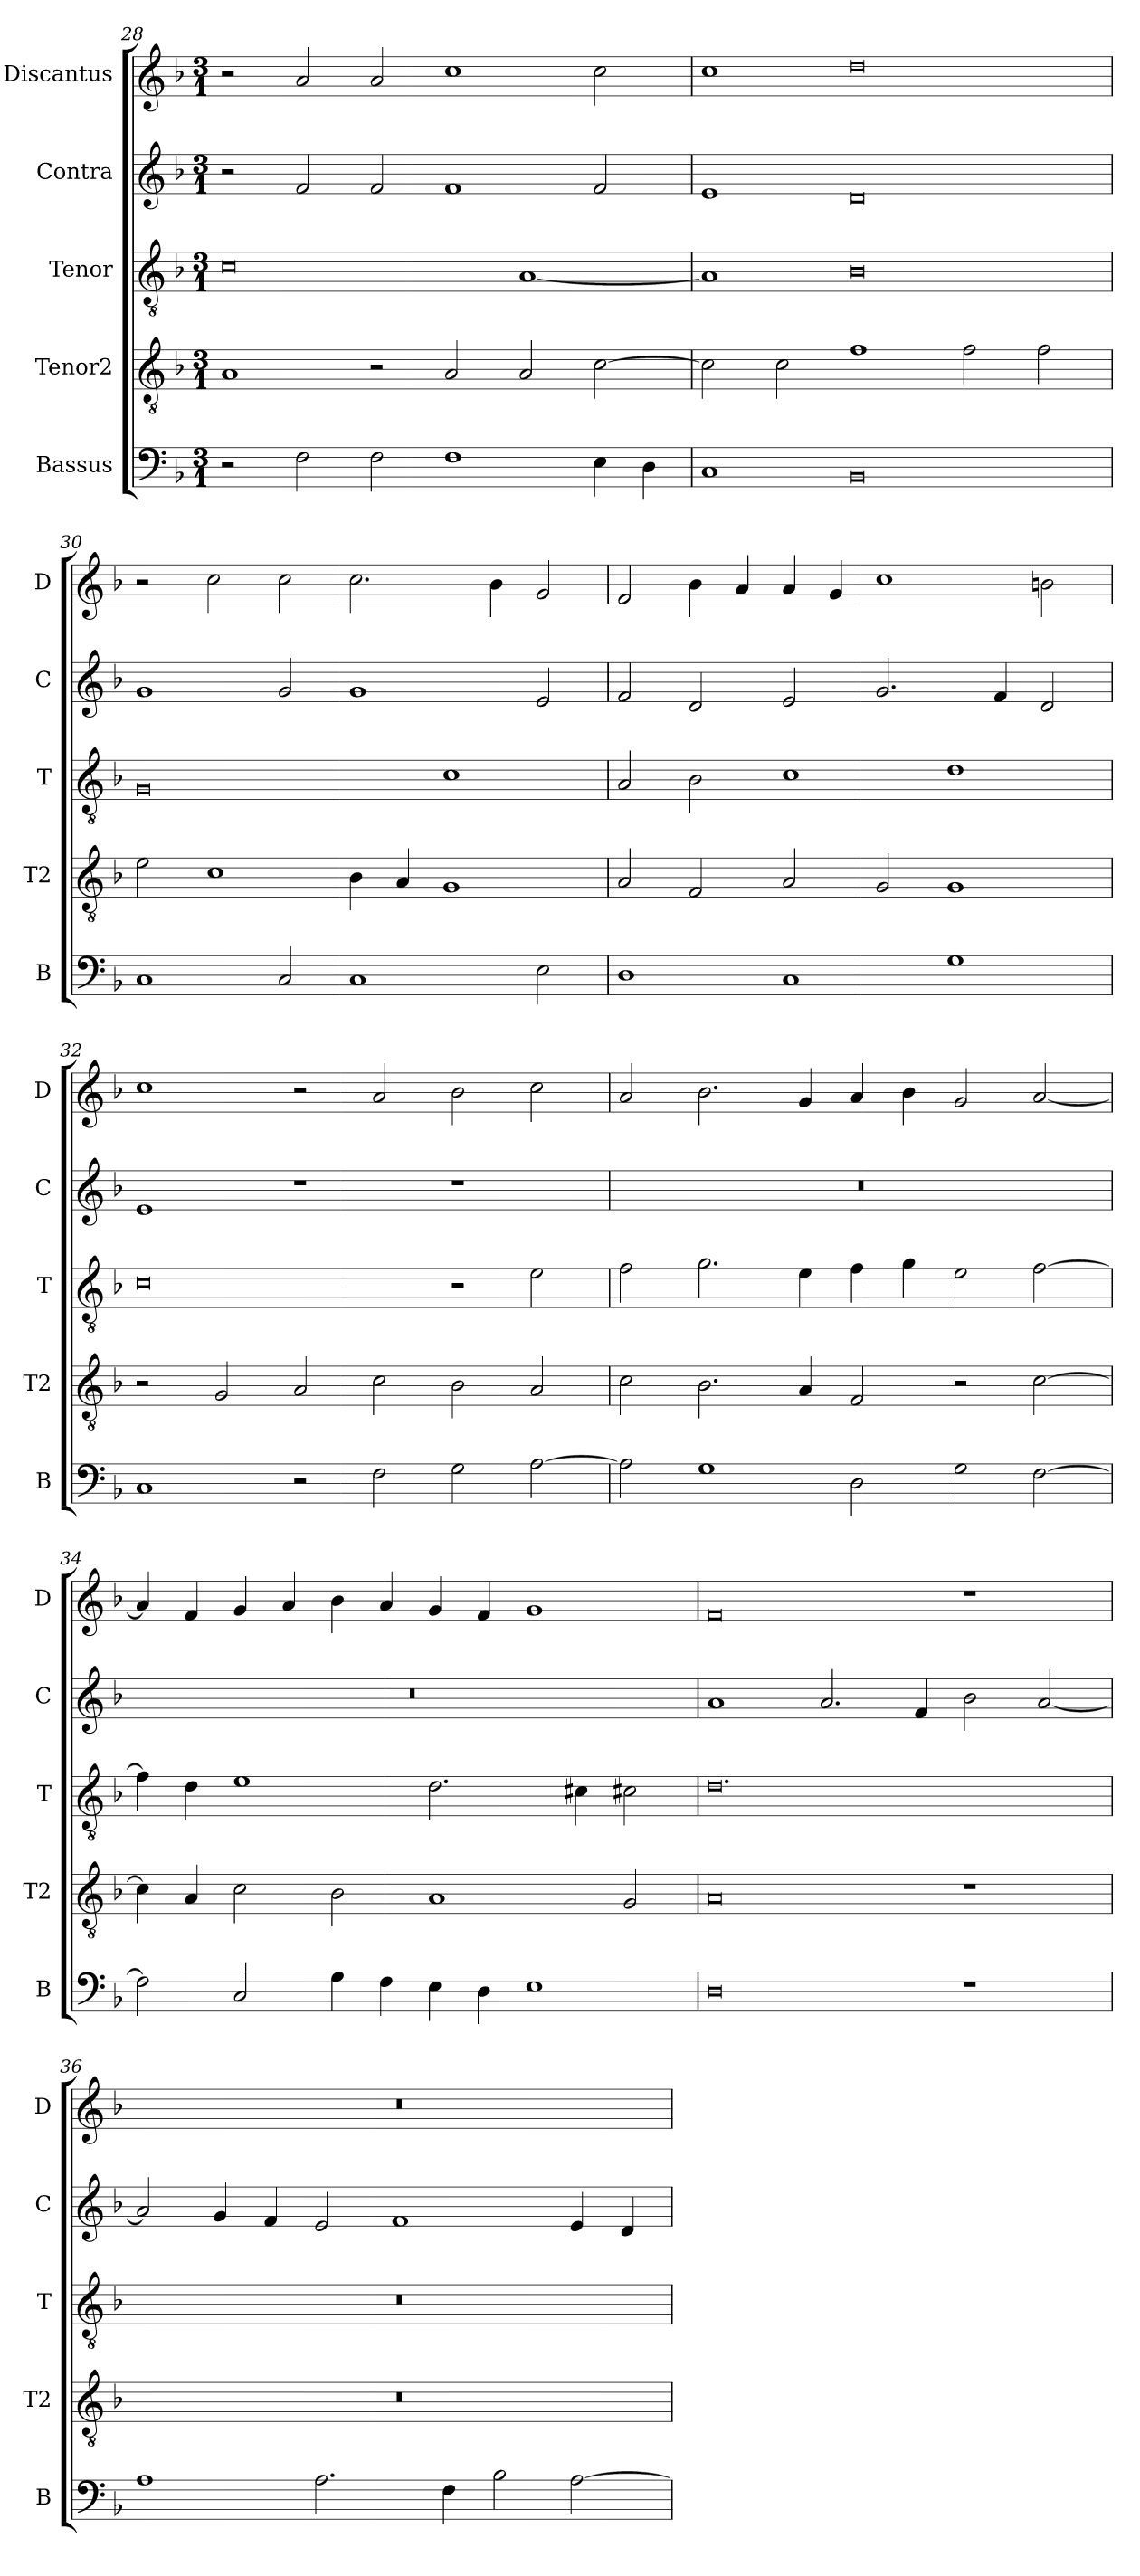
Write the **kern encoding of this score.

**kern	**kern	**kern	**kern	**kern
*part5	*part4	*part3	*part2	*part1
*staff5	*staff4	*staff3	*staff2	*staff1
*I"Bassus	*I"Tenor2	*I"Tenor	*I"Contra	*I"Discantus
*I'B	*I'T2	*I'T	*I'C	*I'D
*clefF4	*clefGv2	*clefGv2	*clefG2	*clefG2
*k[b-]	*k[b-]	*k[b-]	*k[b-]	*k[b-]
*M3/1	*M3/1	*M3/1	*M3/1	*M3/1
=28	=28	=28	=28	=28
2r	1A	0c	2r	2r
2F\	.	.	2f/	2a/
2F\	2r	.	2f/	2a/
1F	2A/	.	1f	1cc
.	2A/	[1A	.	.
4E\	[2c\	.	2f/	2cc\
4D\	.	.	.	.
=29	=29	=29	=29	=29
1C	2c\]	1A]	1e	1cc
.	2c\	.	.	.
0BB-	1f	0B-	0d	0dd
.	2f\	.	.	.
.	2f\	.	.	.
=30	=30	=30	=30	=30
1C	2e\	0G	1g	2r
.	1c	.	.	2cc\
2C/	.	.	2g/	2cc\
1C	4B-\	.	1g	2.cc\
.	4A/	.	.	.
.	1G	1c	.	.
.	.	.	.	4b-\
2E\	.	.	2e/	2g/
=31	=31	=31	=31	=31
1D	2A/	2A/	2f/	2f/
.	2F/	2B-\	2d/	4b-\
.	.	.	.	4a/
1C	2A/	1c	2e/	4a/
.	.	.	.	4g/
.	2G/	.	2.g/	1cc
1G	1G	1d	.	.
.	.	.	4f/	.
.	.	.	2d/	2bn\
=32	=32	=32	=32	=32
1C	2r	0c	1e	1cc
.	2G/	.	.	.
2r	2A/	.	1r	2r
2F\	2c\	.	.	2a/
2G\	2B-\	2r	1r	2b-\
[2A\	2A/	2e\	.	2cc\
=33	=33	=33	=33	=33
2A\]	2c\	2f\	0.r	2a/
1G	2.B-\	2.g\	.	2.b-\
.	4A/	4e\	.	4g/
2D\	2F/	4f\	.	4a/
.	.	4g\	.	4b-\
2G\	2r	2e\	.	2g/
[2F\	[2c\	[2f\	.	[2a/
=34	=34	=34	=34	=34
2F\]	4c\]	4f\]	0.r	4a/]
.	4A/	4d\	.	4f/
2C/	2c\	1e	.	4g/
.	.	.	.	4a/
4G\	2B-\	.	.	4b-\
4F\	.	.	.	4a/
4E\	1A	2.d\	.	4g/
4D\	.	.	.	4f/
1E	.	.	.	1g
.	.	4c#X\	.	.
.	2G/	2c#X\	.	.
=35	=35	=35	=35	=35
0D	0A	0.d	1a	0f
.	.	.	2.a/	.
.	.	.	4f/	.
1r	1r	.	2b-\	1r
.	.	.	[2a/	.
=36	=36	=36	=36	=36
1A	0.r	0.r	2a/]	0.r
.	.	.	4g/	.
.	.	.	4f/	.
2.A\	.	.	2e/	.
.	.	.	1f	.
4F\	.	.	.	.
2B-\	.	.	.	.
[2A\	.	.	4e/	.
.	.	.	4d/	.
=	=	=	=	=
*-	*-	*-	*-	*-
